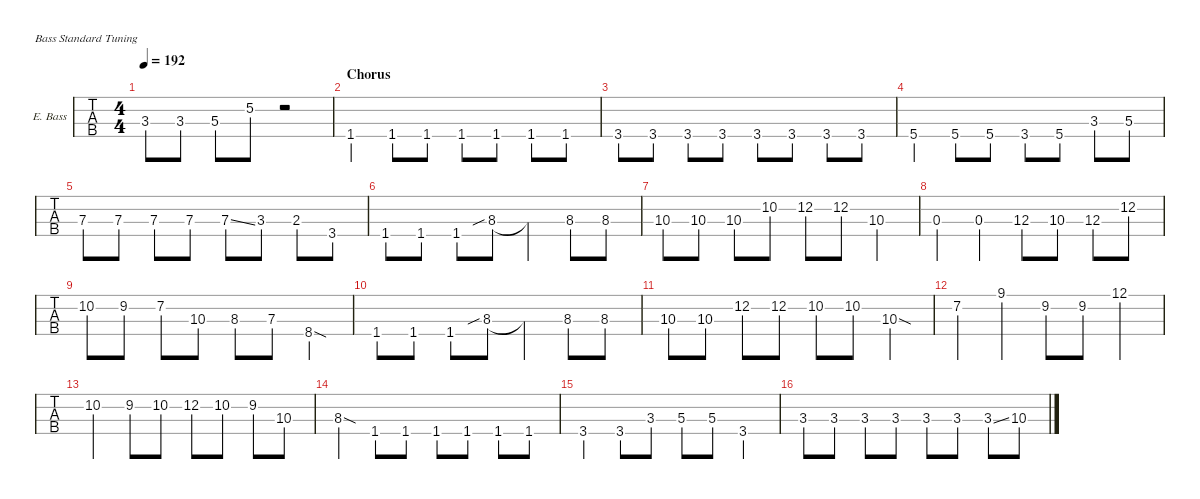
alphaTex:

\defaultSystemsLayout 4
\hideDynamics
\bracketExtendMode nobrackets
\firstSystemTrackNameOrientation horizontal
\track ("Ele. Bass" "E. Bass") {defaultSystemsLayout 4 instrument electricbassfinger}
\staff {tabs}
\tuning (G2 D2 A1 E1)
\ts (4 4)
\tempo 192
\clef f4
\ks c
3.3.8{dy f} 3.3.8 5.3.8 5.2.8 r.2 |
\section ("" "Chorus")
1.4.4 1.4.8 1.4.8 1.4.8 1.4.8 1.4.8 1.4.8 |
3.4.8 3.4.8 3.4.8 3.4.8 3.4.8 3.4.8 3.4.8 3.4.8 |
5.4.4 5.4.8 5.4.8 3.4.8 5.4.8 3.3.8 5.3.8 |
7.3.8 7.3.8 7.3.8 7.3.8 7.3{ss}.8 3.3.8 2.3.8 3.4.8 |
1.4.8 1.4.8 1.4.8 8.3{sib}.8 8.3{t}.4 8.3.8 8.3.8 |
10.3.8 10.3.8 10.3.8 10.2.8 12.2.8 12.2.8 10.3.4 |
0.3.4 0.3.4 12.3.8 10.3.8 12.3.8 12.2.8 |
10.2.8 9.2.8 7.2.8 10.3.8 8.3.8 7.3.8 8.4{sod}.4 |
1.4.8 1.4.8 1.4.8 8.3{sib}.8 8.3{t}.4 8.3.8 8.3.8 |
10.3.8 10.3.8 12.2.8 12.2.8 10.2.8 10.2.8 10.3{sod}.4 |
7.2.4 9.1.4 9.2.8 9.2.8 12.1.4 |
10.2.4 9.2.8 10.2.8 12.2.8 10.2.8 9.2.8 10.3.8 |
8.3{sod}.4 1.4.8 1.4.8 1.4.8 1.4.8 1.4.8 1.4.8 |
3.4.4 3.4.8 3.3.8 5.3.8 5.3.8 3.4.4 |
3.3.8 3.3.8 3.3.8 3.3.8 3.3.8 3.3.8 3.3{ss}.8 10.3.8
